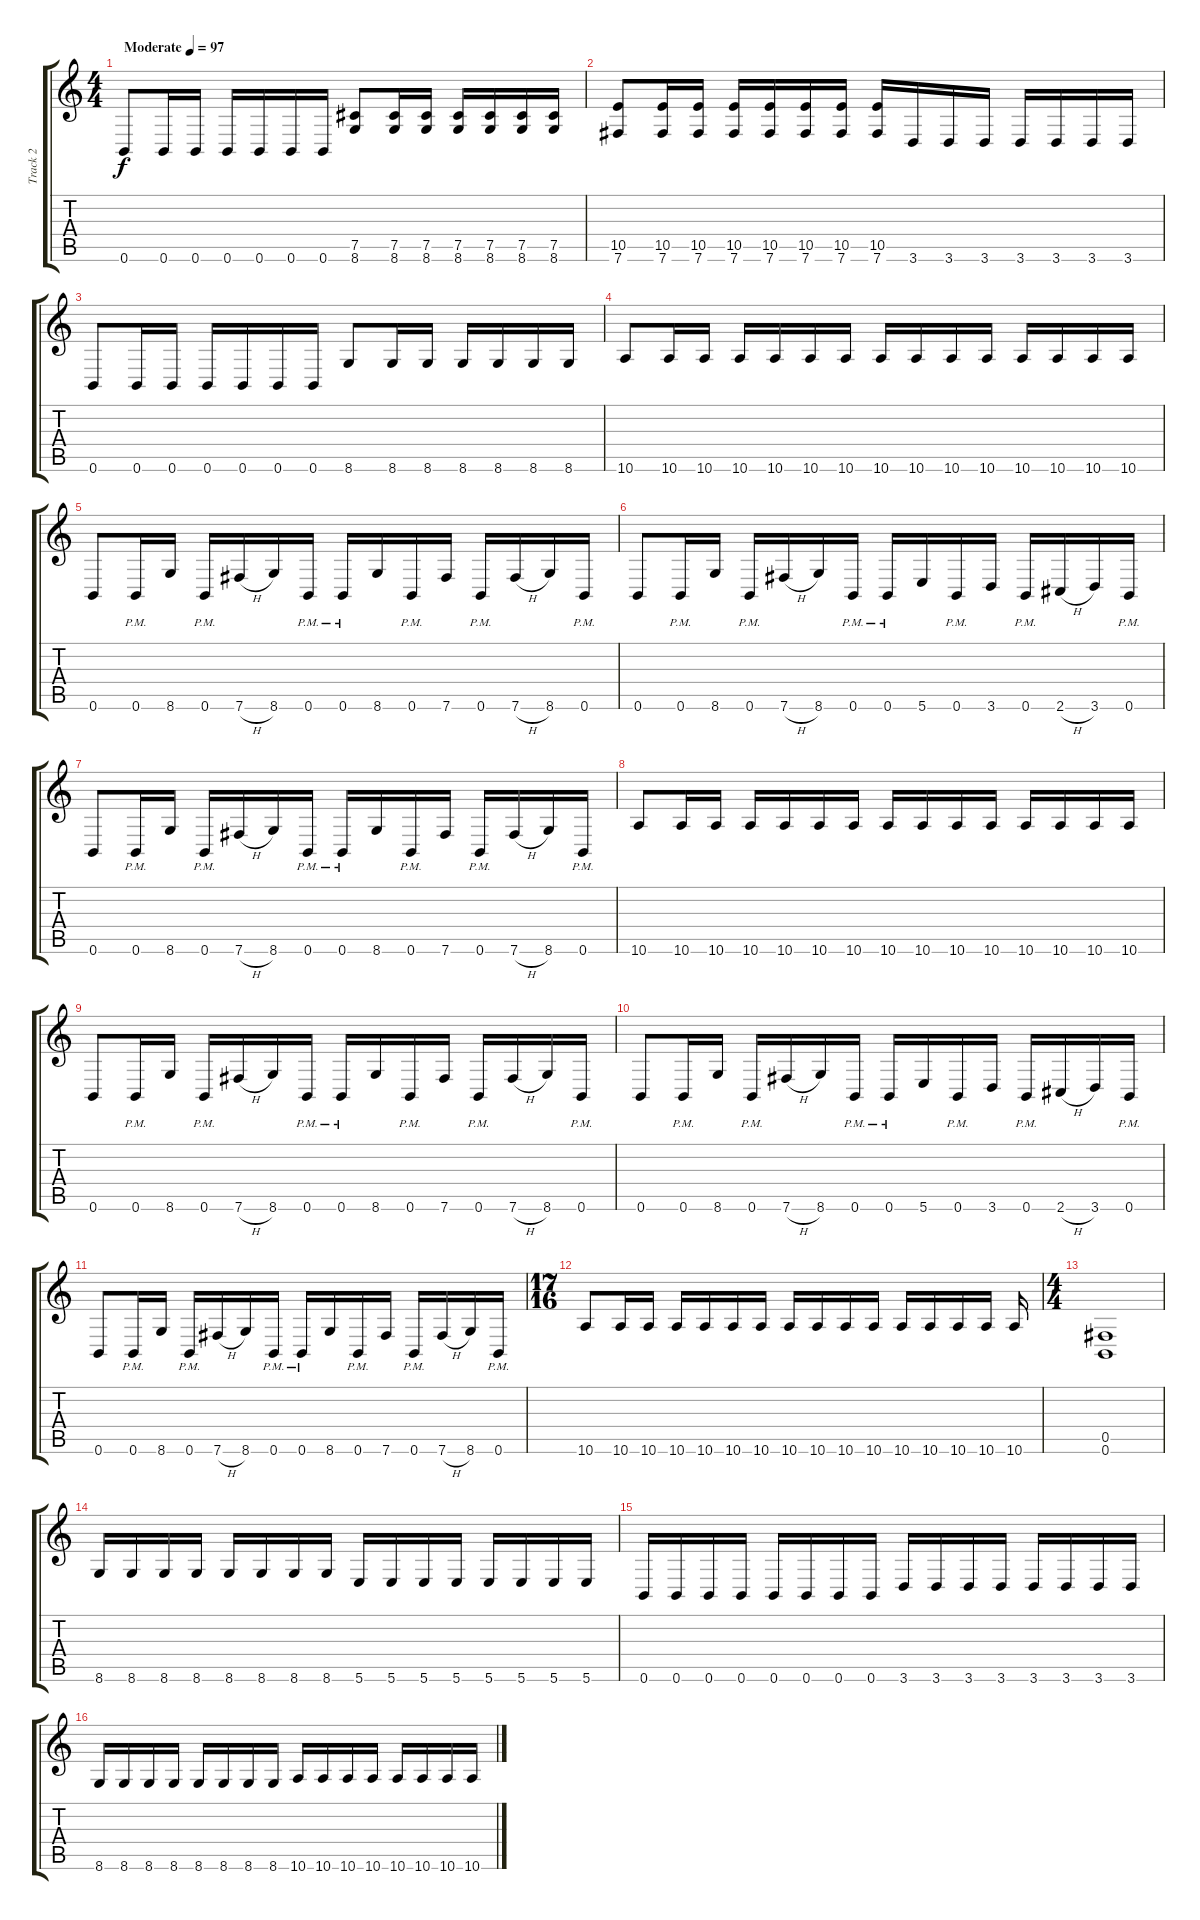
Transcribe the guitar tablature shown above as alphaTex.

\track ("Track 2" "Track 2") {instrument distortionguitar}
\staff {score tabs}
\tuning (Db4 Ab3 E3 B2 Gb2 B1) {hide}
\ts (4 4)
\tempo (97 "Moderate")
\clef g2
\ks c
0.6.8{dy f instrument distortionguitar} 0.6.16 0.6.16 0.6.16 0.6.16 0.6.16 0.6.16 (7.5 8.6).8 (7.5 8.6).16 (7.5 8.6).16 (7.5 8.6).16 (7.5 8.6).16 (7.5 8.6).16 (7.5 8.6).16 |
(10.5 7.6).8 (10.5 7.6).16 (10.5 7.6).16 (10.5 7.6).16 (10.5 7.6).16 (10.5 7.6).16 (10.5 7.6).16 (10.5 7.6).16 3.6.16 3.6.16 3.6.16 3.6.16 3.6.16 3.6.16 3.6.16 |
0.6.8 0.6.16 0.6.16 0.6.16 0.6.16 0.6.16 0.6.16 8.6.8 8.6.16 8.6.16 8.6.16 8.6.16 8.6.16 8.6.16 |
10.6.8 10.6.16 10.6.16 10.6.16 10.6.16 10.6.16 10.6.16 10.6.16 10.6.16 10.6.16 10.6.16 10.6.16 10.6.16 10.6.16 10.6.16 |
0.6.8 0.6{pm}.16 8.6.16 0.6{pm}.16 7.6{h}.16 8.6.16 0.6{pm}.16 0.6{pm}.16 8.6.16 0.6{pm}.16 7.6.16 0.6{pm}.16 7.6{h}.16 8.6.16 0.6{pm}.16 |
0.6.8 0.6{pm}.16 8.6.16 0.6{pm}.16 7.6{h}.16 8.6.16 0.6{pm}.16 0.6{pm}.16 5.6.16 0.6{pm}.16 3.6.16 0.6{pm}.16 2.6{h}.16 3.6.16 0.6{pm}.16 |
0.6.8 0.6{pm}.16 8.6.16 0.6{pm}.16 7.6{h}.16 8.6.16 0.6{pm}.16 0.6{pm}.16 8.6.16 0.6{pm}.16 7.6.16 0.6{pm}.16 7.6{h}.16 8.6.16 0.6{pm}.16 |
10.6.8 10.6.16 10.6.16 10.6.16 10.6.16 10.6.16 10.6.16 10.6.16 10.6.16 10.6.16 10.6.16 10.6.16 10.6.16 10.6.16 10.6.16 |
0.6.8 0.6{pm}.16 8.6.16 0.6{pm}.16 7.6{h}.16 8.6.16 0.6{pm}.16 0.6{pm}.16 8.6.16 0.6{pm}.16 7.6.16 0.6{pm}.16 7.6{h}.16 8.6.16 0.6{pm}.16 |
0.6.8 0.6{pm}.16 8.6.16 0.6{pm}.16 7.6{h}.16 8.6.16 0.6{pm}.16 0.6{pm}.16 5.6.16 0.6{pm}.16 3.6.16 0.6{pm}.16 2.6{h}.16 3.6.16 0.6{pm}.16 |
0.6.8 0.6{pm}.16 8.6.16 0.6{pm}.16 7.6{h}.16 8.6.16 0.6{pm}.16 0.6{pm}.16 8.6.16 0.6{pm}.16 7.6.16 0.6{pm}.16 7.6{h}.16 8.6.16 0.6{pm}.16 |
\ts (17 16)
10.6.8 10.6.16 10.6.16 10.6.16 10.6.16 10.6.16 10.6.16 10.6.16 10.6.16 10.6.16 10.6.16 10.6.16 10.6.16 10.6.16 10.6.16 10.6.16 |
\ts (4 4)
(0.5 0.6).1 |
8.6.16 8.6.16 8.6.16 8.6.16 8.6.16 8.6.16 8.6.16 8.6.16 5.6.16 5.6.16 5.6.16 5.6.16 5.6.16 5.6.16 5.6.16 5.6.16 |
0.6.16 0.6.16 0.6.16 0.6.16 0.6.16 0.6.16 0.6.16 0.6.16 3.6.16 3.6.16 3.6.16 3.6.16 3.6.16 3.6.16 3.6.16 3.6.16 |
8.6.16 8.6.16 8.6.16 8.6.16 8.6.16 8.6.16 8.6.16 8.6.16 10.6.16 10.6.16 10.6.16 10.6.16 10.6.16 10.6.16 10.6.16 10.6.16
